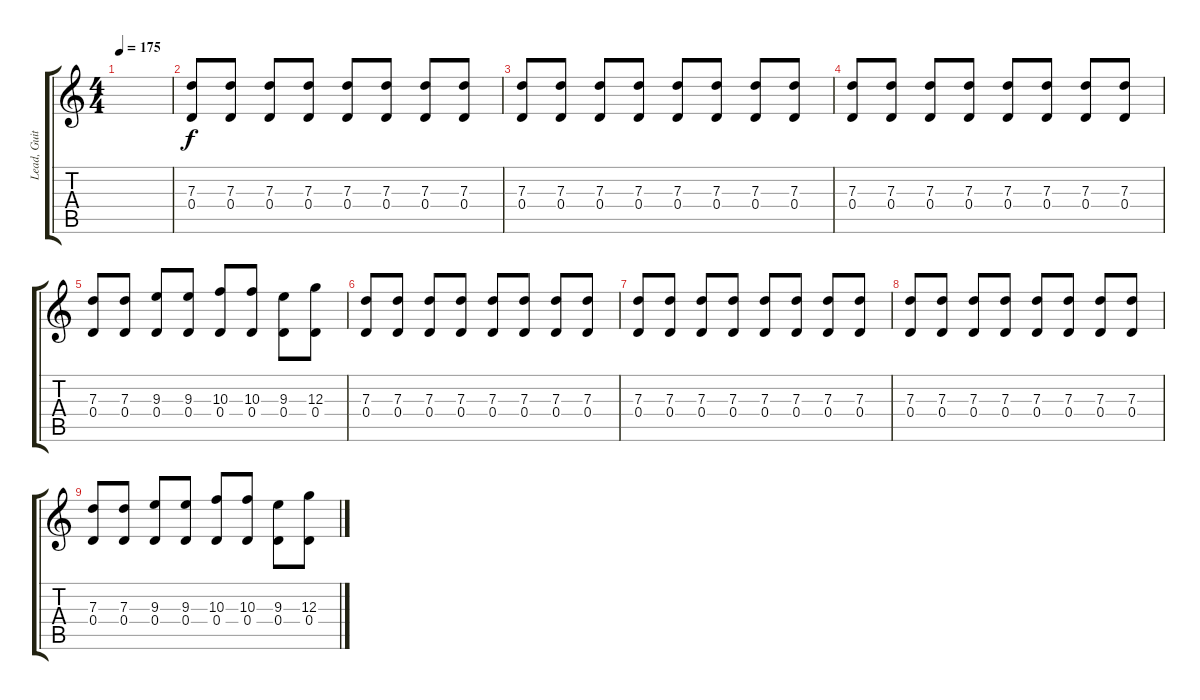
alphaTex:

\track ("Lead, Guitar Solo" "Lead, Guit") {instrument distortionguitar}
\staff {score tabs}
\tuning (E4 B3 G3 D3 A2 D2) {hide}
\ts (4 4)
\tempo 175
\clef g2
\ks c
|
(7.3 0.4).8 (7.3 0.4).8 (7.3 0.4).8 (7.3 0.4).8 (7.3 0.4).8 (7.3 0.4).8 (7.3 0.4).8 (7.3 0.4).8 |
(7.3 0.4).8 (7.3 0.4).8 (7.3 0.4).8 (7.3 0.4).8 (7.3 0.4).8 (7.3 0.4).8 (7.3 0.4).8 (7.3 0.4).8 |
(7.3 0.4).8 (7.3 0.4).8 (7.3 0.4).8 (7.3 0.4).8 (7.3 0.4).8 (7.3 0.4).8 (7.3 0.4).8 (7.3 0.4).8 |
(7.3 0.4).8 (7.3 0.4).8 (9.3 0.4).8 (9.3 0.4).8 (10.3 0.4).8 (10.3 0.4).8 (9.3 0.4).8 (12.3 0.4).8 |
(7.3 0.4).8 (7.3 0.4).8 (7.3 0.4).8 (7.3 0.4).8 (7.3 0.4).8 (7.3 0.4).8 (7.3 0.4).8 (7.3 0.4).8 |
(7.3 0.4).8 (7.3 0.4).8 (7.3 0.4).8 (7.3 0.4).8 (7.3 0.4).8 (7.3 0.4).8 (7.3 0.4).8 (7.3 0.4).8 |
(7.3 0.4).8 (7.3 0.4).8 (7.3 0.4).8 (7.3 0.4).8 (7.3 0.4).8 (7.3 0.4).8 (7.3 0.4).8 (7.3 0.4).8 |
(7.3 0.4).8 (7.3 0.4).8 (9.3 0.4).8 (9.3 0.4).8 (10.3 0.4).8 (10.3 0.4).8 (9.3 0.4).8 (12.3 0.4).8
